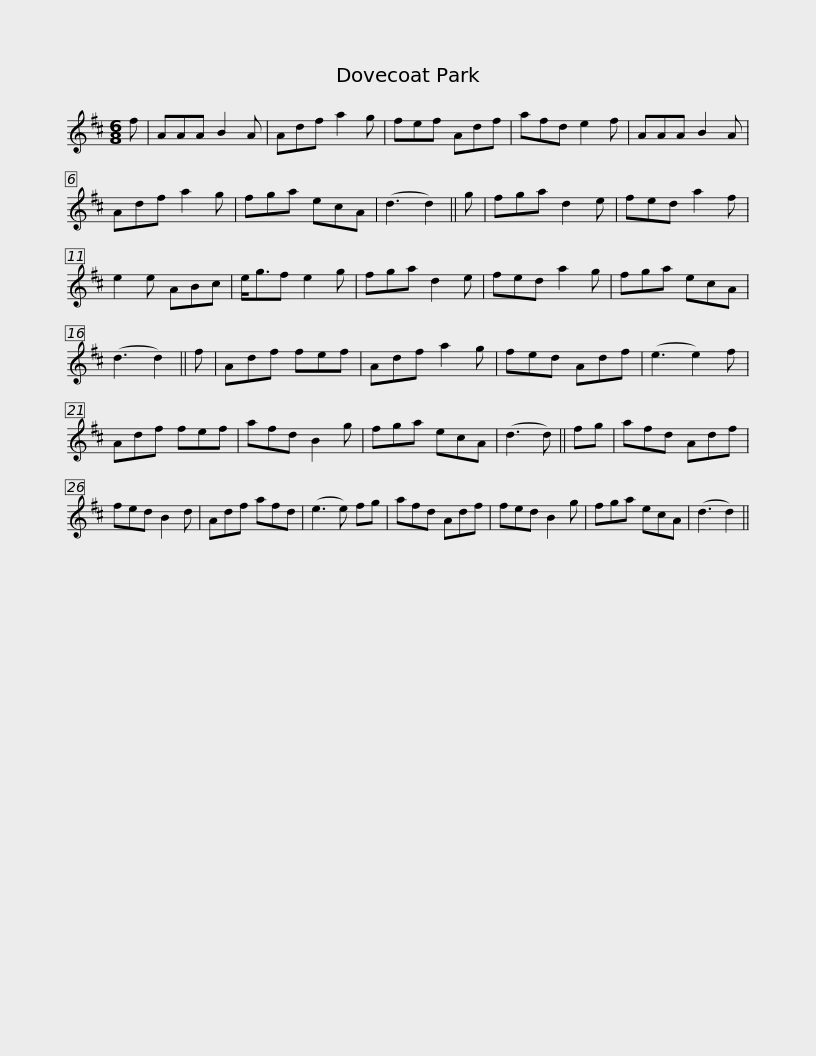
X:1
L:1/8
M:6/8
I:linebreak $
K:D
V:1 treble
V:1
 f | AAA B2 A | Adf a2 g | fef Adf | afd e2 f | %5
 AAA B2 A | Adf a2 g | fga ecA | (d3 d2) ||$ g | %10
 fga d2 e | fed a2 f | e2 e ABc | e<gf e2 g | fga d2 e | %15
 fed a2 g | fga ecA | (d3 d2) || f |$ Adf fef | %20
 Adf a2 g | fed Adf | (e3 e2) f | Adf fef | afd B2 g | %25
 fga ecA | (d3 d) || fg |$ afd Adf | fed B2 d | %30
 Adf afd | (e3 e) fg | afd Adf | fed B2 g | fga ecA | %35
 (d3 d2) || %36
